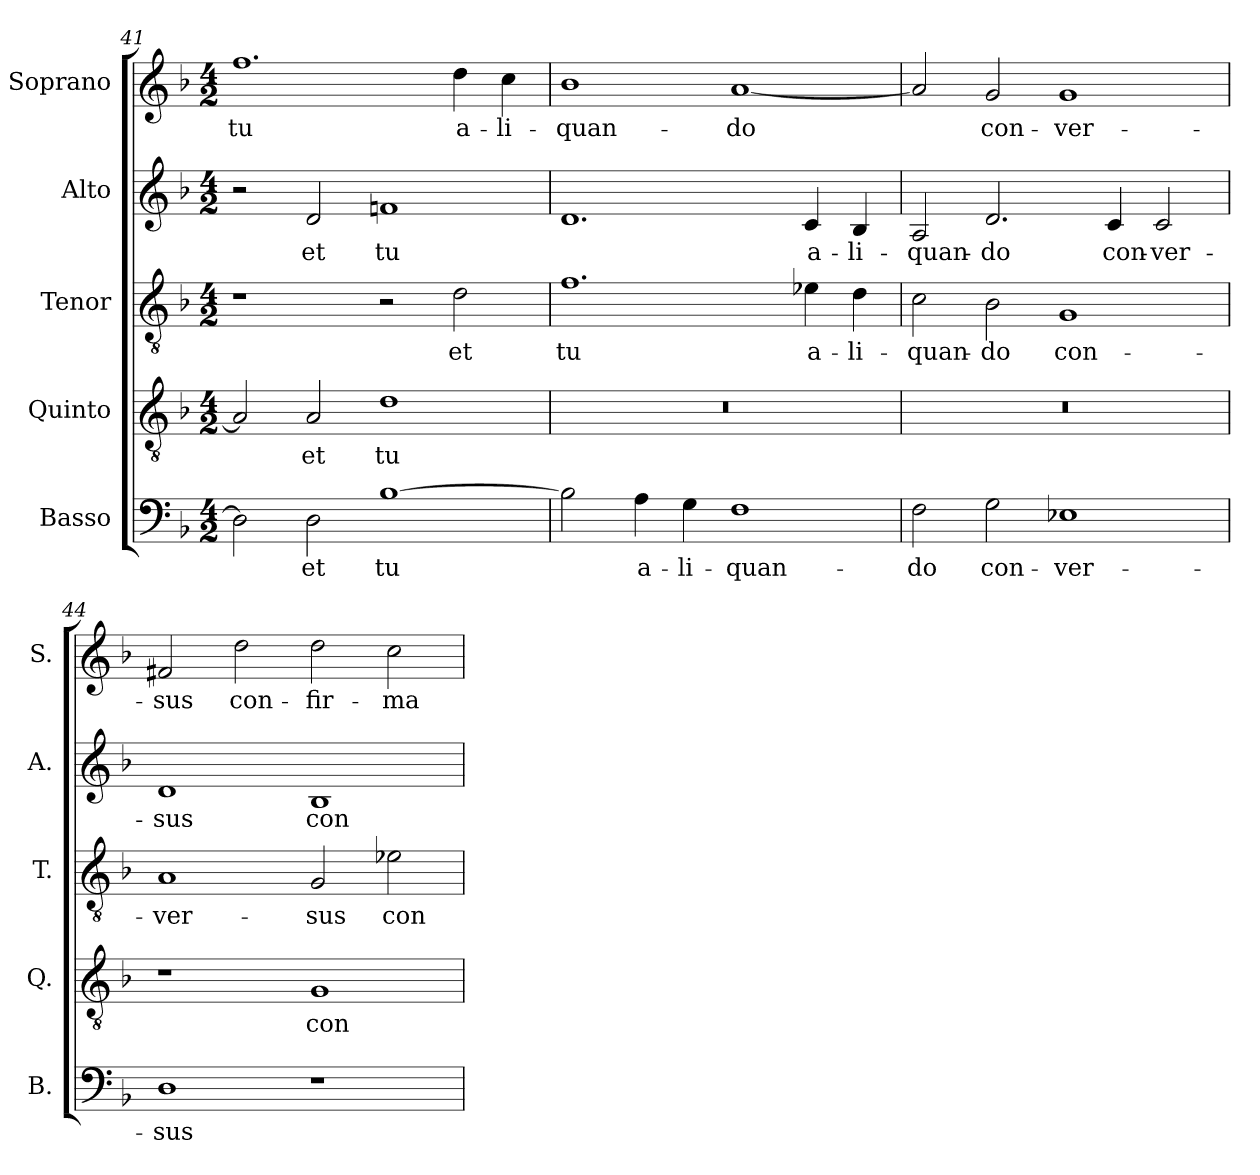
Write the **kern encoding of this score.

**kern	**text	**kern	**text	**kern	**text	**kern	**text	**kern	**text
*part5	*part5	*part4	*part4	*part3	*part3	*part2	*part2	*part1	*part1
*staff5	*staff5	*staff4	*staff4	*staff3	*staff3	*staff2	*staff2	*staff1	*staff1
*I"Basso	*	*I"Quinto	*	*I"Tenor	*	*I"Alto	*	*I"Soprano	*
*I'B.	*	*I'Q.	*	*I'T.	*	*I'A.	*	*I'S.	*
*clefF4	*	*clefGv2	*	*clefGv2	*	*clefG2	*	*clefG2	*
*	*	*ITrd7c12	*	*ITrd7c12	*	*	*	*	*
*k[b-]	*	*k[b-]	*	*k[b-]	*	*k[b-]	*	*k[b-]	*
*F:	*	*F:	*	*F:	*	*F:	*	*F:	*
*M4/2	*	*M4/2	*	*M4/2	*	*M4/2	*	*M4/2	*
=41	=41	=41	=41	=41	=41	=41	=41	=41	=41
!	!	!	!	!	!	!	!	!	!LO:LY:b:color=#000000
2Di\]	.	2AAi/]	.	1r	.	2r	.	1.ffi	tu
!	!LO:LY:b:color=#000000	!	!	!	!	!	!	!	!
!	!	!	!LO:LY:b:color=#000000	!	!	!	!	!	!
!	!	!	!	!	!	!	!LO:LY:b:color=#000000	!	!
2Di\	et	2AAi/	et	.	.	2di/	et	.	.
!	!LO:LY:b:color=#000000	!	!	!	!	!	!	!	!
!	!	!	!LO:LY:b:color=#000000	!	!	!	!	!	!
!	!	!	!	!	!	!	!LO:LY:b:color=#000000	!	!
[1B-i	tu	1Di	tu	2r	.	1fni	tu	.	.
!	!	!	!	!	!LO:LY:b:color=#000000	!	!	!	!
!	!	!	!	!	!	!	!	!	!LO:LY:b:color=#000000
.	.	.	.	2Di\	et	.	.	4ddi\	a-
!	!	!	!	!	!	!	!	!	!LO:LY:b:color=#000000
.	.	.	.	.	.	.	.	4cci\	-li-
!!LO:LB:g=z
=42	=42	=42	=42	=42	=42	=42	=42	=42	=42
!	!	!LO:N:vis=1	!	!	!	!	!	!	!
!	!	!	!	!	!LO:LY:b:color=#000000	!	!	!	!
!	!	!	!	!	!	!	!	!	!LO:LY:b:color=#000000
2B-i\]	.	0r	.	1.Fi	tu	1.di	.	1b-i	-quan-
!	!LO:LY:b:color=#000000	!	!	!	!	!	!	!	!
4Ai\	a-	.	.	.	.	.	.	.	.
!	!LO:LY:b:color=#000000	!	!	!	!	!	!	!	!
4Gi\	-li-	.	.	.	.	.	.	.	.
!	!LO:LY:b:color=#000000	!	!	!	!	!	!	!	!
!	!	!	!	!	!	!	!	!	!LO:LY:b:color=#000000
1Fi	-quan-	.	.	.	.	.	.	[1ai	-do
!	!	!	!	!	!LO:LY:b:color=#000000	!	!	!	!
!	!	!	!	!	!	!	!LO:LY:b:color=#000000	!	!
.	.	.	.	4E-Xi\	a-	4ci/	a-	.	.
!	!	!	!	!	!LO:LY:b:color=#000000	!	!	!	!
!	!	!	!	!	!	!	!LO:LY:b:color=#000000	!	!
.	.	.	.	4Di\	-li-	4B-i/	-li-	.	.
=43	=43	=43	=43	=43	=43	=43	=43	=43	=43
!	!LO:LY:b:color=#000000	!LO:N:vis=1	!	!	!	!	!	!	!
!	!	!	!	!	!LO:LY:b:color=#000000	!	!	!	!
!	!	!	!	!	!	!	!LO:LY:b:color=#000000	!	!
2Fi\	-do	0r	.	2Ci\	-quan-	2Ai/	-quan-	2ai/]	.
!	!LO:LY:b:color=#000000	!	!	!	!	!	!	!	!
!	!	!	!	!	!LO:LY:b:color=#000000	!	!	!	!
!	!	!	!	!	!	!	!LO:LY:b:color=#000000	!	!
!	!	!	!	!	!	!	!	!	!LO:LY:b:color=#000000
2Gi\	con-	.	.	2BB-i\	-do	2.di/	-do	2gi/	con-
!	!LO:LY:b:color=#000000	!	!	!	!	!	!	!	!
!	!	!	!	!	!LO:LY:b:color=#000000	!	!	!	!
!	!	!	!	!	!	!	!	!	!LO:LY:b:color=#000000
1E-Xi	-ver-	.	.	1GGi	con-	.	.	1gi	-ver-
!	!	!	!	!	!	!	!LO:LY:b:color=#000000	!	!
.	.	.	.	.	.	4ci/	con-	.	.
!	!	!	!	!	!	!	!LO:LY:b:color=#000000	!	!
.	.	.	.	.	.	2ci/	-ver-	.	.
=44	=44	=44	=44	=44	=44	=44	=44	=44	=44
!	!LO:LY:b:color=#000000	!	!	!	!	!	!	!	!
!	!	!	!	!	!LO:LY:b:color=#000000	!	!	!	!
!	!	!	!	!	!	!	!LO:LY:b:color=#000000	!	!
!	!	!	!	!	!	!	!	!	!LO:LY:b:color=#000000
1Di	-sus	1r	.	1AAi	-ver-	1di	-sus	2f#Xi/	-sus
!	!	!	!	!	!	!	!	!	!LO:LY:b:color=#000000
.	.	.	.	.	.	.	.	2ddi\	con-
!	!	!	!LO:LY:b:color=#000000	!	!	!	!	!	!
!	!	!	!	!	!LO:LY:b:color=#000000	!	!	!	!
!	!	!	!	!	!	!	!LO:LY:b:color=#000000	!	!
!	!	!	!	!	!	!	!	!	!LO:LY:b:color=#000000
1r	.	1GGi	con-	2GGi/	-sus	1B-i	con-	2ddi\	-fir-
!	!	!	!	!	!LO:LY:b:color=#000000	!	!	!	!
!	!	!	!	!	!	!	!	!	!LO:LY:b:color=#000000
.	.	.	.	2E-Xi\	con-	.	.	2cci\	-ma
=	=	=	=	=	=	=	=	=	=
*-	*-	*-	*-	*-	*-	*-	*-	*-	*-
